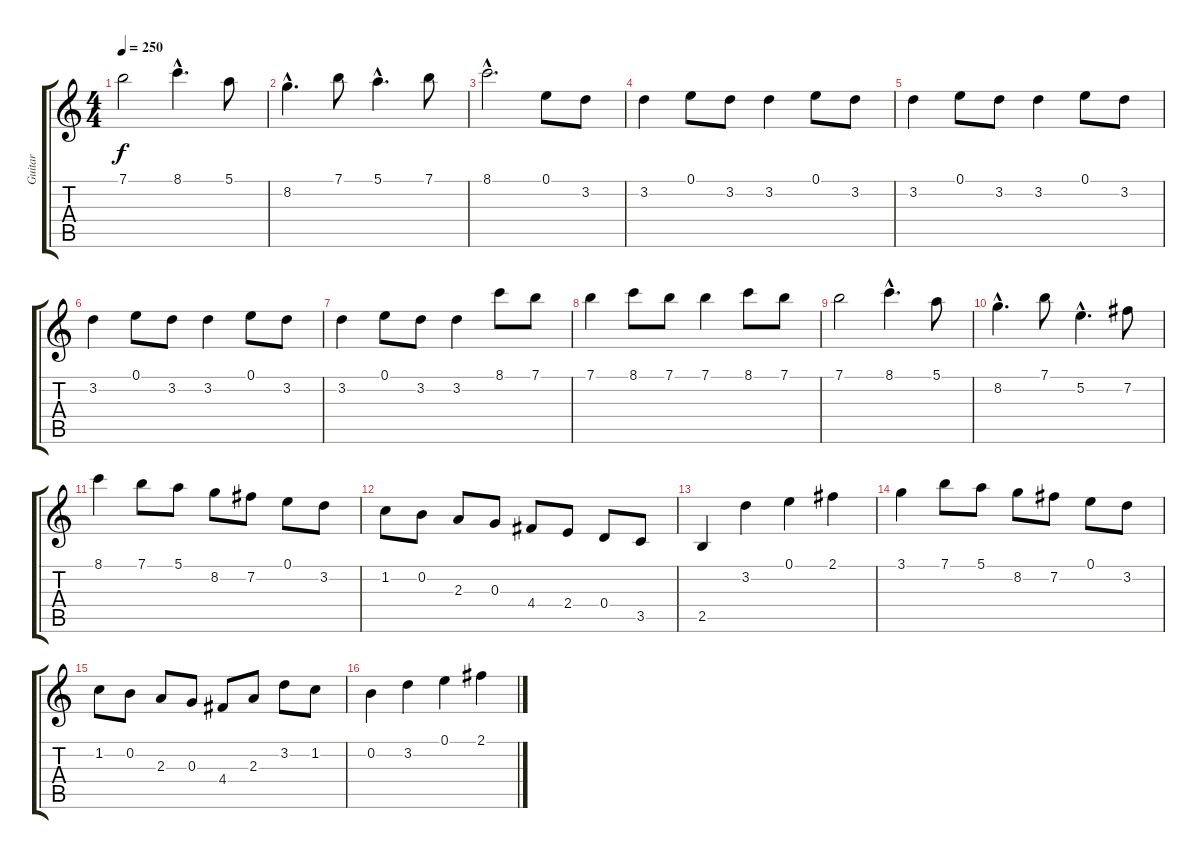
\track ("Guitar" "Guitar") {instrument acousticguitarnylon}
\staff {score tabs}
\tuning (E4 B3 G3 D3 A2 E2) {hide}
\ts (4 4)
\tempo 250
\clef g2
\ks c
7.1.2{dy f} 8.1{hac}.4{d} 5.1.8 |
8.2{hac}.4{d} 7.1.8 5.1{hac}.4{d} 7.1.8 |
8.1{hac}.2{d} 0.1.8 3.2.8 |
3.2.4 0.1.8 3.2.8 3.2.4 0.1.8 3.2.8 |
3.2.4 0.1.8 3.2.8 3.2.4 0.1.8 3.2.8 |
3.2.4 0.1.8 3.2.8 3.2.4 0.1.8 3.2.8 |
3.2.4 0.1.8 3.2.8 3.2.4 8.1.8 7.1.8 |
7.1.4 8.1.8 7.1.8 7.1.4 8.1.8 7.1.8 |
7.1.2 8.1{hac}.4{d} 5.1.8 |
8.2{hac}.4{d} 7.1.8 5.2{hac}.4{d} 7.2.8 |
8.1.4 7.1.8 5.1.8 8.2.8 7.2.8 0.1.8 3.2.8 |
1.2.8 0.2.8 2.3.8 0.3.8 4.4.8 2.4.8 0.4.8 3.5.8 |
2.5.4 3.2.4 0.1.4 2.1.4 |
3.1.4 7.1.8 5.1.8 8.2.8 7.2.8 0.1.8 3.2.8 |
1.2.8 0.2.8 2.3.8 0.3.8 4.4.8 2.3.8 3.2.8 1.2.8 |
0.2.4 3.2.4 0.1.4 2.1.4
